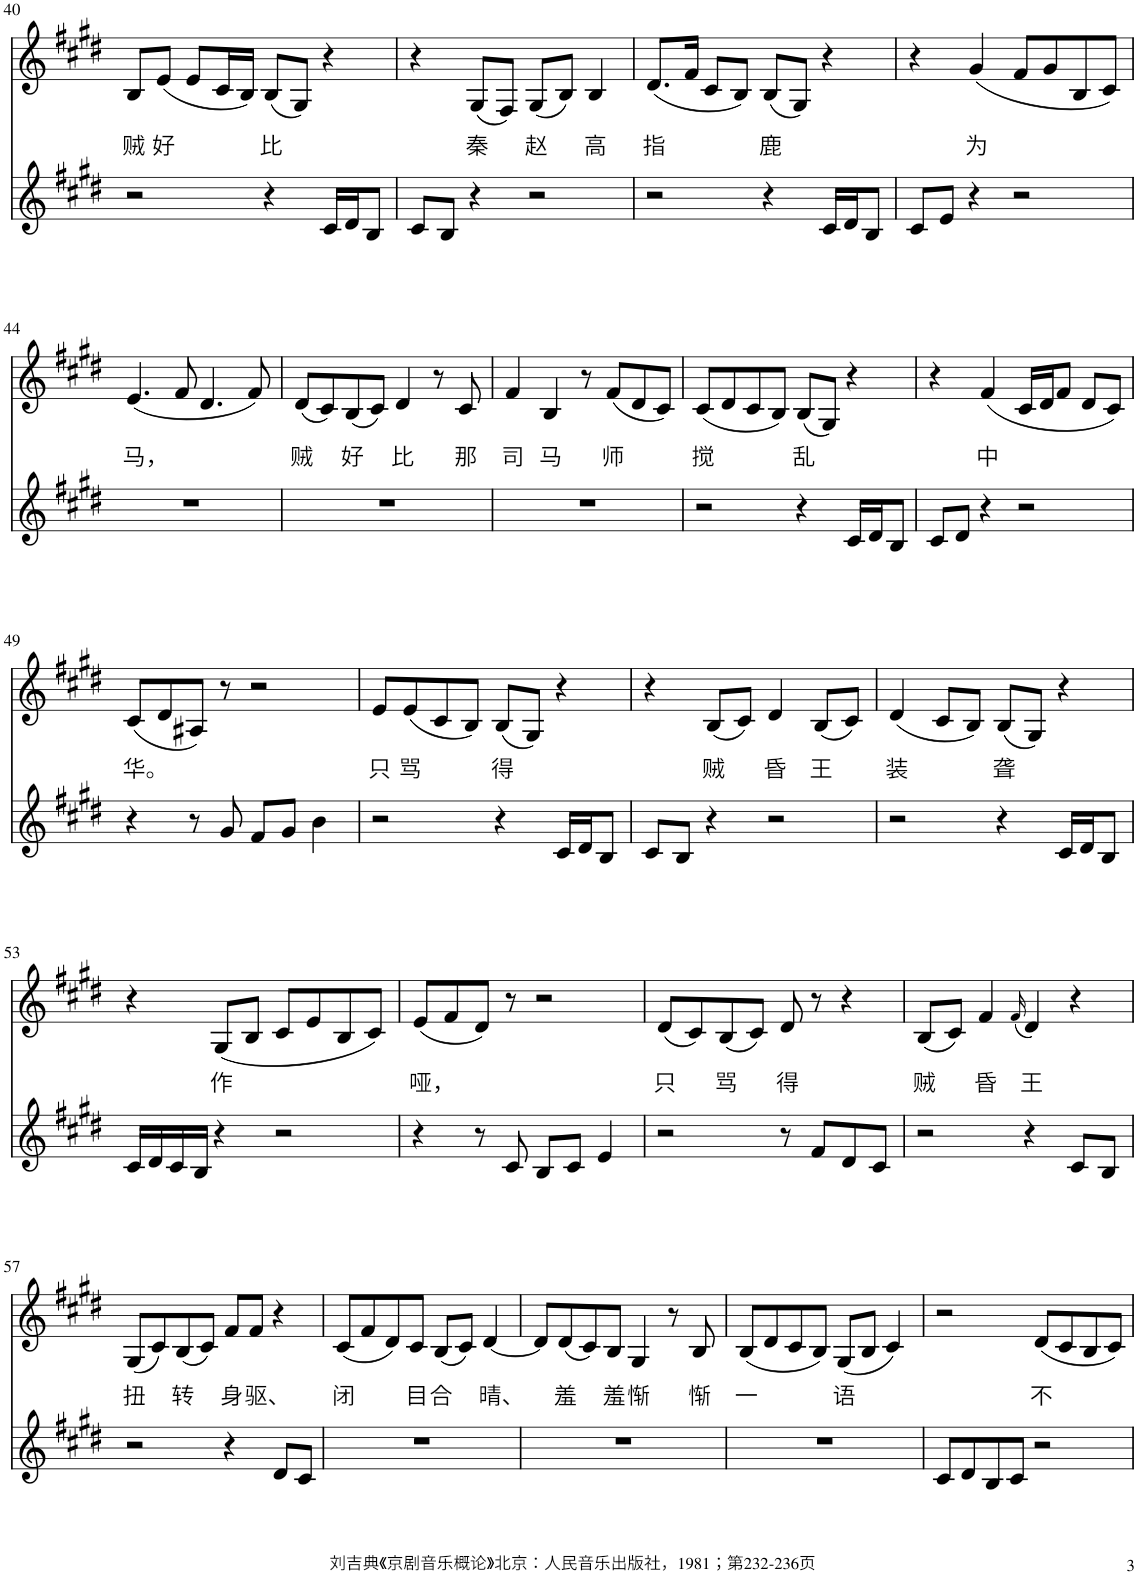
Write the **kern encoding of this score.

**kern	**kern	**text
*part2	*part1	*part1
*staff2	*staff1	*staff1
*I"Piano	*I"Piano	*
*I'Pno	*I'Pno	*
!!LO:PB:g=z
*clefG2	*clefG2	*
*k[f#c#g#d#]	*k[f#c#g#d#]	*
*M4/4	*M4/4	*
=40	=40	=40
!	!	!LO:LY:b
2r	8B/L	贼
!	!	!LO:LY:b
.	(8e/J	好
.	8e/L	.
.	16c#/L	.
.	16B/JJ)	.
!	!	!LO:LY:b
4r	(8B/L	比
.	8G#/J)	.
16c#/LL	4r	.
16d#/J	.	.
8B/J	.	.
=41	=41	=41
8c#/L	4r	.
8B/J	.	.
!	!	!LO:LY:b
4r	(8G#/L	秦
.	8F#/J)	.
!	!	!LO:LY:b
2r	(8G#/L	赵
.	8B/J)	.
!	!	!LO:LY:b
.	4B/	高
=42	=42	=42
!	!	!LO:LY:b
2r	(8.d#/L	指
.	16f#/Jk	.
.	8c#/L	.
.	8B/J)	.
!	!	!LO:LY:b
4r	(8B/L	鹿
.	8G#/J)	.
16c#/LL	4r	.
16d#/J	.	.
8B/J	.	.
=43	=43	=43
8c#/L	4r	.
8e/J	.	.
!	!	!LO:LY:b
4r	(4g#/	为
2r	8f#/L	.
.	8g#/	.
.	8B/	.
.	8c#/J)	.
!!LO:LB:g=z
=44	=44	=44
!	!	!LO:LY:b
1r	(4.e/	马，
.	8f#/	.
.	4.d#/	.
.	8f#/)	.
=45	=45	=45
!	!	!LO:LY:b
1r	(8d#/L	贼
.	8c#/)	.
!	!	!LO:LY:b
.	(8B/	好
.	8c#/J)	.
!	!	!LO:LY:b
.	4d#/	比
.	8r	.
!	!	!LO:LY:b
.	8c#/	那
=46	=46	=46
!	!	!LO:LY:b
1r	4f#/	司
!	!	!LO:LY:b
.	4B/	马
.	8r	.
!	!	!LO:LY:b
.	(8f#/L	师
.	8d#/	.
.	8c#/J)	.
=47	=47	=47
!	!	!LO:LY:b
2r	(8c#/L	搅
.	8d#/	.
.	8c#/	.
.	8B/J)	.
!	!	!LO:LY:b
4r	(8B/L	乱
.	8G#/J)	.
16c#/LL	4r	.
16d#/J	.	.
8B/J	.	.
=48	=48	=48
8c#/L	4r	.
8d#/J	.	.
!	!	!LO:LY:b
4r	(4f#/	中
2r	16c#/LL	.
.	16d#/J	.
.	8f#/J	.
.	8d#/L	.
.	8c#/J)	.
!!LO:LB:g=z
=49	=49	=49
!	!	!LO:LY:b
4r	(8c#/L	华。
.	8d#/	.
8r	8A#X/J)	.
8g#/	8r	.
8f#/L	2r	.
8g#/J	.	.
4b\	.	.
=50	=50	=50
!	!	!LO:LY:b
2r	8e/L	只
!	!	!LO:LY:b
.	(8e/	骂
.	8c#/	.
.	8B/J)	.
!	!	!LO:LY:b
4r	(8B/L	得
.	8G#/J)	.
16c#/LL	4r	.
16d#/J	.	.
8B/J	.	.
=51	=51	=51
8c#/L	4r	.
8B/J	.	.
!	!	!LO:LY:b
4r	(8B/L	贼
.	8c#/J)	.
!	!	!LO:LY:b
2r	4d#/	昏
!	!	!LO:LY:b
.	(8B/L	王
.	8c#/J)	.
=52	=52	=52
!	!	!LO:LY:b
2r	(4d#/	装
.	8c#/L	.
.	8B/J)	.
!	!	!LO:LY:b
4r	(8B/L	聋
.	8G#/J)	.
16c#/LL	4r	.
16d#/J	.	.
8B/J	.	.
!!LO:LB:g=z
=53	=53	=53
16c#/LL	4r	.
16d#/	.	.
16c#/	.	.
16B/JJ	.	.
!	!	!LO:LY:b
4r	(8G#/L	作
.	8B/J	.
2r	8c#/L	.
.	8e/	.
.	8B/	.
.	8c#/J)	.
=54	=54	=54
!	!	!LO:LY:b
4r	(8e/L	哑，
.	8f#/	.
8r	8d#/J)	.
8c#/	8r	.
8B/L	2r	.
8c#/J	.	.
4e/	.	.
=55	=55	=55
!	!	!LO:LY:b
2r	(8d#/L	只
.	8c#/)	.
!	!	!LO:LY:b
.	(8B/	骂
.	8c#/J)	.
!	!	!LO:LY:b
8r	8d#/	得
8f#/L	8r	.
8d#/	4r	.
8c#/J	.	.
=56	=56	=56
!	!	!LO:LY:b
2r	(8B/L	贼
.	8c#/J)	.
!	!	!LO:LY:b
.	4f#/	昏
.	(16qf#/	.
!	!	!LO:LY:b
4r	4d#/)	王
8c#/L	4r	.
8B/J	.	.
!!LO:LB:g=z
=57	=57	=57
!	!	!LO:LY:b
2r	(8G#/L	扭
.	8c#/)	.
!	!	!LO:LY:b
.	(8B/	转
.	8c#/J)	.
!	!	!LO:LY:b
4r	8f#/L	身
!	!	!LO:LY:b
.	8f#/J	驱、
8d#/L	4r	.
8c#/J	.	.
=58	=58	=58
!	!	!LO:LY:b
1r	(8c#/L	闭
.	8f#/	.
.	8d#/)	.
!	!	!LO:LY:b
.	8c#/J	目
!	!	!LO:LY:b
.	(8B/L	合
.	8c#/J)	.
!	!	!LO:LY:b
.	[4d#/	晴、
=59	=59	=59
1r	8d#/L]	.
!	!	!LO:LY:b
.	(8d#/	羞
.	8c#/)	.
!	!	!LO:LY:b
.	8B/J	羞
!	!	!LO:LY:b
.	4G#/	惭
.	8r	.
!	!	!LO:LY:b
.	8B/	惭
=60	=60	=60
!	!	!LO:LY:b
1r	(8B/L	一
.	8d#/	.
.	8c#/	.
.	8B/J)	.
!	!	!LO:LY:b
.	(8G#/L	语
.	8B/J	.
.	4c#/)	.
=61	=61	=61
8c#/L	2r	.
8d#/	.	.
8B/	.	.
8c#/J	.	.
!	!	!LO:LY:b
2r	(8d#/L	不
.	8c#/	.
.	8B/	.
.	8c#/J)	.
=	=	=
*-	*-	*-
